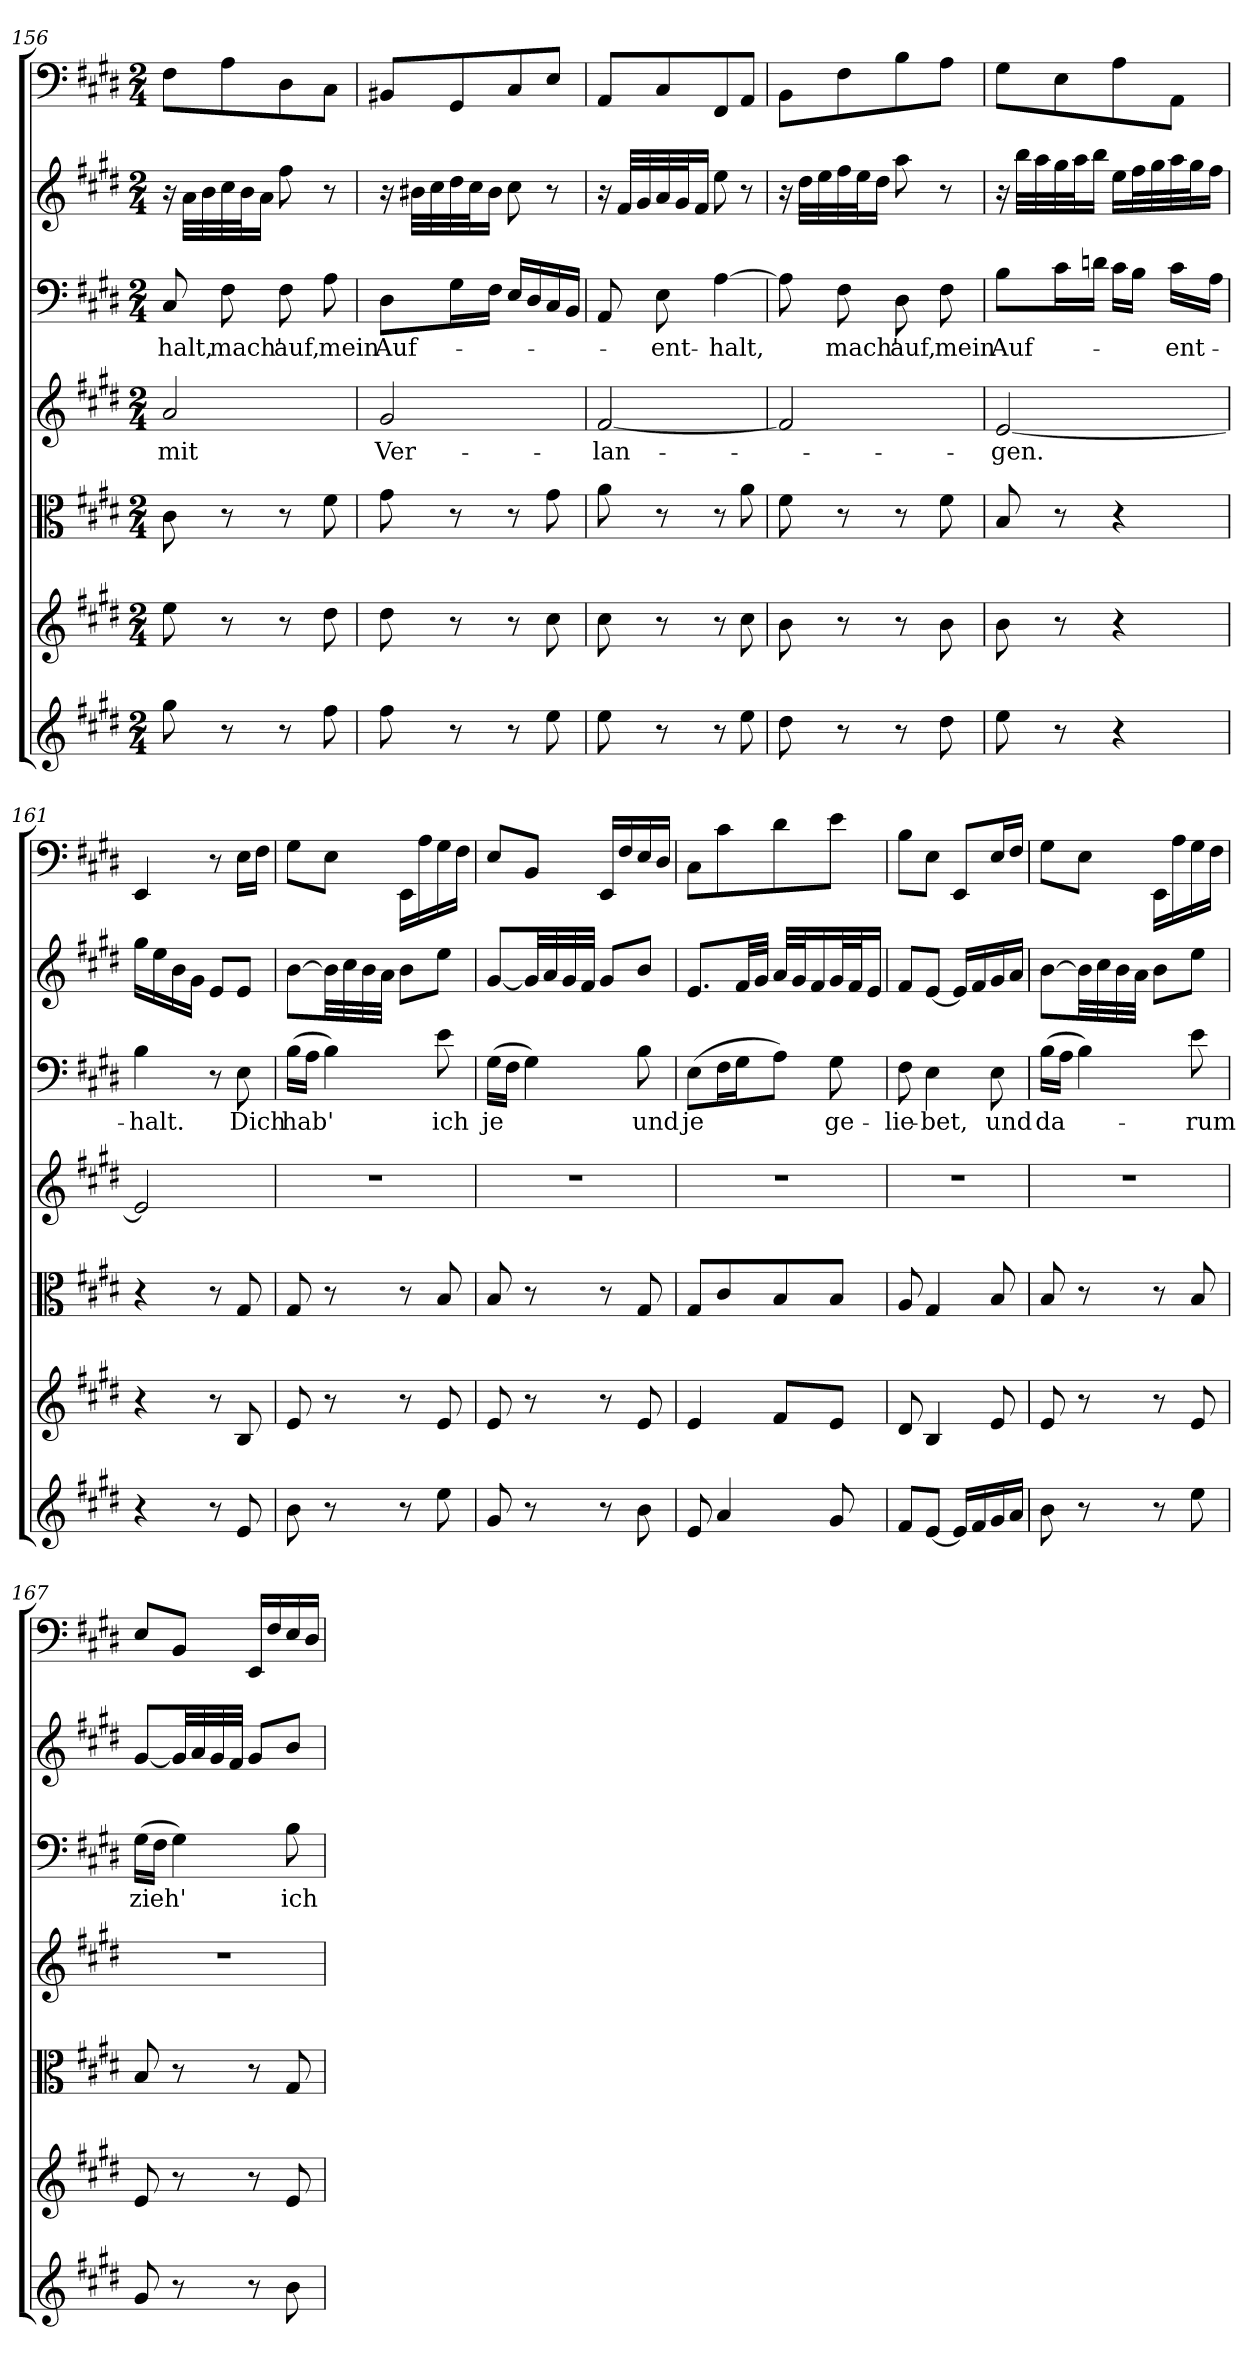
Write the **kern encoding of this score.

**kern	**kern	**kern	**kern	**text	**kern	**text	**kern	**kern
*part7	*part6	*part5	*part4	*part4	*part3	*part3	*part2	*part1
*staff7	*staff6	*staff5	*staff4	*staff4	*staff3	*staff3	*staff2	*staff1
*clefG2	*clefG2	*clefC3	*clefG2	*	*clefF4	*	*clefG2	*clefF4
*k[f#c#g#d#]	*k[f#c#g#d#]	*k[f#c#g#d#]	*k[f#c#g#d#]	*	*k[f#c#g#d#]	*	*k[f#c#g#d#]	*k[f#c#g#d#]
*E:	*E:	*E:	*E:	*	*E:	*	*E:	*E:
*M2/4	*M2/4	*M2/4	*M2/4	*	*M2/4	*	*M2/4	*M2/4
=156	=156	=156	=156	=156	=156	=156	=156	=156
8gg#\	8ee\	8c#\	2a/	mit	8C#/	-halt,	16r	8F#\L
.	.	.	.	.	.	.	32a\LLL	.
.	.	.	.	.	.	.	32b\	.
8r	8r	8r	.	.	8F#\	mach'	32cc#\	8A\
.	.	.	.	.	.	.	32b\J	.
.	.	.	.	.	.	.	16a\JJ	.
8r	8r	8r	.	.	8F#\	auf,	8ff#\	8D#\
8ff#\	8dd#\	8f#\	.	.	8A\	mein	8r	8C#\J
=157	=157	=157	=157	=157	=157	=157	=157	=157
8ff#\	8dd#\	8g#\	2g#/	Ver-	8D#\L	Auf-	16r	8BB#X/L
.	.	.	.	.	.	.	32b#X\LLL	.
.	.	.	.	.	.	.	32cc#\	.
8r	8r	8r	.	.	16G#\L	.	32dd#\	8GG#/
.	.	.	.	.	.	.	32cc#\J	.
.	.	.	.	.	16F#\JJ	.	16b#\JJ	.
8r	8r	8r	.	.	16E/LL	.	8cc#\	8C#/
.	.	.	.	.	16D#/	.	.	.
8ee\	8cc#\	8g#\	.	.	16C#/	.	8r	8E/J
.	.	.	.	.	16BB/JJ	.	.	.
=158	=158	=158	=158	=158	=158	=158	=158	=158
8ee\	8cc#\	8a\	[2f#/	-lan-	8AA/	.	16r	8AA/L
.	.	.	.	.	.	.	32f#/LLL	.
.	.	.	.	.	.	.	32g#/	.
8r	8r	8r	.	.	8E\	-ent-	32a/	8C#/
.	.	.	.	.	.	.	32g#/J	.
.	.	.	.	.	.	.	16f#/JJ	.
8r	8r	8r	.	.	[4A\	-halt,	8ee\	8FF#/
8ee\	8cc#\	8a\	.	.	.	.	8r	8AA/J
=159	=159	=159	=159	=159	=159	=159	=159	=159
8dd#\	8b\	8f#\	2f#/]	.	8A\]	.	16r	8BB\L
.	.	.	.	.	.	.	32dd#\LLL	.
.	.	.	.	.	.	.	32ee\	.
8r	8r	8r	.	.	8F#\	mach'	32ff#\	8F#\
.	.	.	.	.	.	.	32ee\J	.
.	.	.	.	.	.	.	16dd#\JJ	.
8r	8r	8r	.	.	8D#\	auf,	8aa\	8B\
8dd#\	8b\	8f#\	.	.	8F#\	mein	8r	8A\J
=160	=160	=160	=160	=160	=160	=160	=160	=160
8ee\	8b\	8B/	[2e/	-gen.	8B\L	Auf-	16r	8G#\L
.	.	.	.	.	.	.	32bb\LLL	.
.	.	.	.	.	.	.	32aa\	.
8r	8r	8r	.	.	16c#\L	.	32gg#\	8E\
.	.	.	.	.	.	.	32aa\J	.
.	.	.	.	.	16dn\JJ	.	16bb\JJ	.
4r	4r	4r	.	.	16c#\LL	.	16ee\LL	8A\
.	.	.	.	.	16B\JJ	.	32ff#\L	.
.	.	.	.	.	.	.	32gg#\	.
.	.	.	.	.	16c#\LL	-ent-	32aa\	8AA\J
.	.	.	.	.	.	.	32gg#\J	.
.	.	.	.	.	16A\JJ	.	16ff#\JJ	.
=161	=161	=161	=161	=161	=161	=161	=161	=161
4r	4r	4r	2e/]	.	4B\	-halt.	16gg#\LL	4EE/
.	.	.	.	.	.	.	16ee\	.
.	.	.	.	.	.	.	16b\	.
.	.	.	.	.	.	.	16g#\JJ	.
8r	8r	8r	.	.	8r	.	8e/L	8r
8e/	8B/	8G#/	.	.	8E\	Dich	8e/J	16E\LL
.	.	.	.	.	.	.	.	16F#\JJ
=162	=162	=162	=162	=162	=162	=162	=162	=162
8b\	8e/	8G#/	2r	.	(16B\LL	hab'	[8b\L	8G#\L
.	.	.	.	.	16A\JJ	.	.	.
8r	8r	8r	.	.	4B\)	.	32b\LL]	8E\J
.	.	.	.	.	.	.	32cc#\	.
.	.	.	.	.	.	.	32b\	.
.	.	.	.	.	.	.	32a\JJJ	.
8r	8r	8r	.	.	.	.	8b\L	16EE\LL
.	.	.	.	.	.	.	.	16A\
8ee\	8e/	8B/	.	.	8e\	ich	8ee\J	16G#\
.	.	.	.	.	.	.	.	16F#\JJ
=163	=163	=163	=163	=163	=163	=163	=163	=163
8g#/	8e/	8B/	2r	.	(16G#\LL	je	[8g#/L	8E/L
.	.	.	.	.	16F#\JJ	.	.	.
8r	8r	8r	.	.	4G#\)	.	32g#/LL]	8BB/J
.	.	.	.	.	.	.	32a/	.
.	.	.	.	.	.	.	32g#/	.
.	.	.	.	.	.	.	32f#/JJJ	.
8r	8r	8r	.	.	.	.	8g#/L	16EE/LL
.	.	.	.	.	.	.	.	16F#/
8b\	8e/	8G#/	.	.	8B\	und	8b/J	16E/
.	.	.	.	.	.	.	.	16D#/JJ
=164	=164	=164	=164	=164	=164	=164	=164	=164
8e/	4e/	8G#/L	2r	.	(8E\L	je	8.e/L	8C#\L
4a/	.	8c#/	.	.	16F#\L	.	.	8c#\
.	.	.	.	.	16G#\J	.	32f#/LL	.
.	.	.	.	.	.	.	32g#/JJJ	.
.	8f#/L	8B/	.	.	8A\J)	.	32a/LLL	8d#\
.	.	.	.	.	.	.	32g#/J	.
.	.	.	.	.	.	.	16f#/	.
8g#/	8e/J	8B/J	.	.	8G#\	ge-	32g#/L	8e\J
.	.	.	.	.	.	.	32f#/J	.
.	.	.	.	.	.	.	16e/JJ	.
=165	=165	=165	=165	=165	=165	=165	=165	=165
8f#/L	8d#/	8A/	2r	.	8F#\	-lie-	8f#/L	8B\L
[8e/J	4B/	4G#/	.	.	4E\	-bet,	[8e/J	8E\J
16e/LL]	.	.	.	.	.	.	16e/LL]	8EE/L
16f#/	.	.	.	.	.	.	16f#/	.
16g#/	8e/	8B/	.	.	8E\	und	16g#/	16E/L
16a/JJ	.	.	.	.	.	.	16a/JJ	16F#/JJ
=166	=166	=166	=166	=166	=166	=166	=166	=166
8b\	8e/	8B/	2r	.	(16B\LL	da-	[8b\L	8G#\L
.	.	.	.	.	16A\JJ	.	.	.
8r	8r	8r	.	.	4B\)	.	32b\LL]	8E\J
.	.	.	.	.	.	.	32cc#\	.
.	.	.	.	.	.	.	32b\	.
.	.	.	.	.	.	.	32a\JJJ	.
8r	8r	8r	.	.	.	.	8b\L	16EE\LL
.	.	.	.	.	.	.	.	16A\
8ee\	8e/	8B/	.	.	8e\	-rum	8ee\J	16G#\
.	.	.	.	.	.	.	.	16F#\JJ
=167	=167	=167	=167	=167	=167	=167	=167	=167
8g#/	8e/	8B/	2r	.	(16G#\LL	zieh'	[8g#/L	8E/L
.	.	.	.	.	16F#\JJ	.	.	.
8r	8r	8r	.	.	4G#\)	.	32g#/LL]	8BB/J
.	.	.	.	.	.	.	32a/	.
.	.	.	.	.	.	.	32g#/	.
.	.	.	.	.	.	.	32f#/JJJ	.
8r	8r	8r	.	.	.	.	8g#/L	16EE/LL
.	.	.	.	.	.	.	.	16F#/
8b\	8e/	8G#/	.	.	8B\	ich	8b/J	16E/
.	.	.	.	.	.	.	.	16D#/JJ
=	=	=	=	=	=	=	=	=
*-	*-	*-	*-	*-	*-	*-	*-	*-
